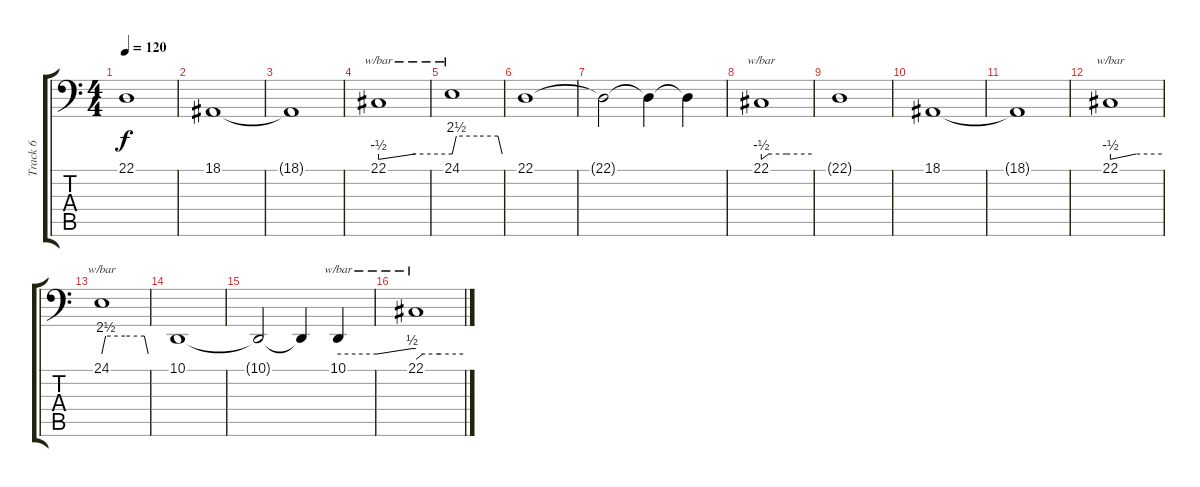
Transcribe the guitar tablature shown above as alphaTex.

\track ("Track 6" "Track 6") {instrument lead1square}
\staff {score tabs}
\tuning (E1 B0 G0 D0 A-1 E-1) {hide}
\ts (4 4)
\tempo 120
\clef f4
\ks c
22.1{t}.1{dy f} |
18.1.1 |
18.1{t}.1 |
22.1.1{tbe (custom default 0 -2 30 0 60 0)} |
24.1.1{tbe (custom default 0 0 5 10 30 10 55 10 60 0)} |
22.1.1 |
22.1{t}.2 22.1{t}.4 22.1{t}.4 |
22.1.1{tbe (custom default 0 -2 9 0 30 0 60 0)} |
22.1{t}.1 |
18.1.1 |
18.1{t}.1 |
22.1.1{tbe (custom default 0 -2 30 0 60 0)} |
24.1.1{tbe (custom default 0 0 5 10 30 10 55 10 60 0)} |
10.1.1 |
10.1{t}.2 10.1{t}.4 10.1.4{tbe (custom default 0 0 30 0 57 2 60 2)} |
22.1.1{tbe (custom default 0 -2 9 0 30 0 60 0)}
